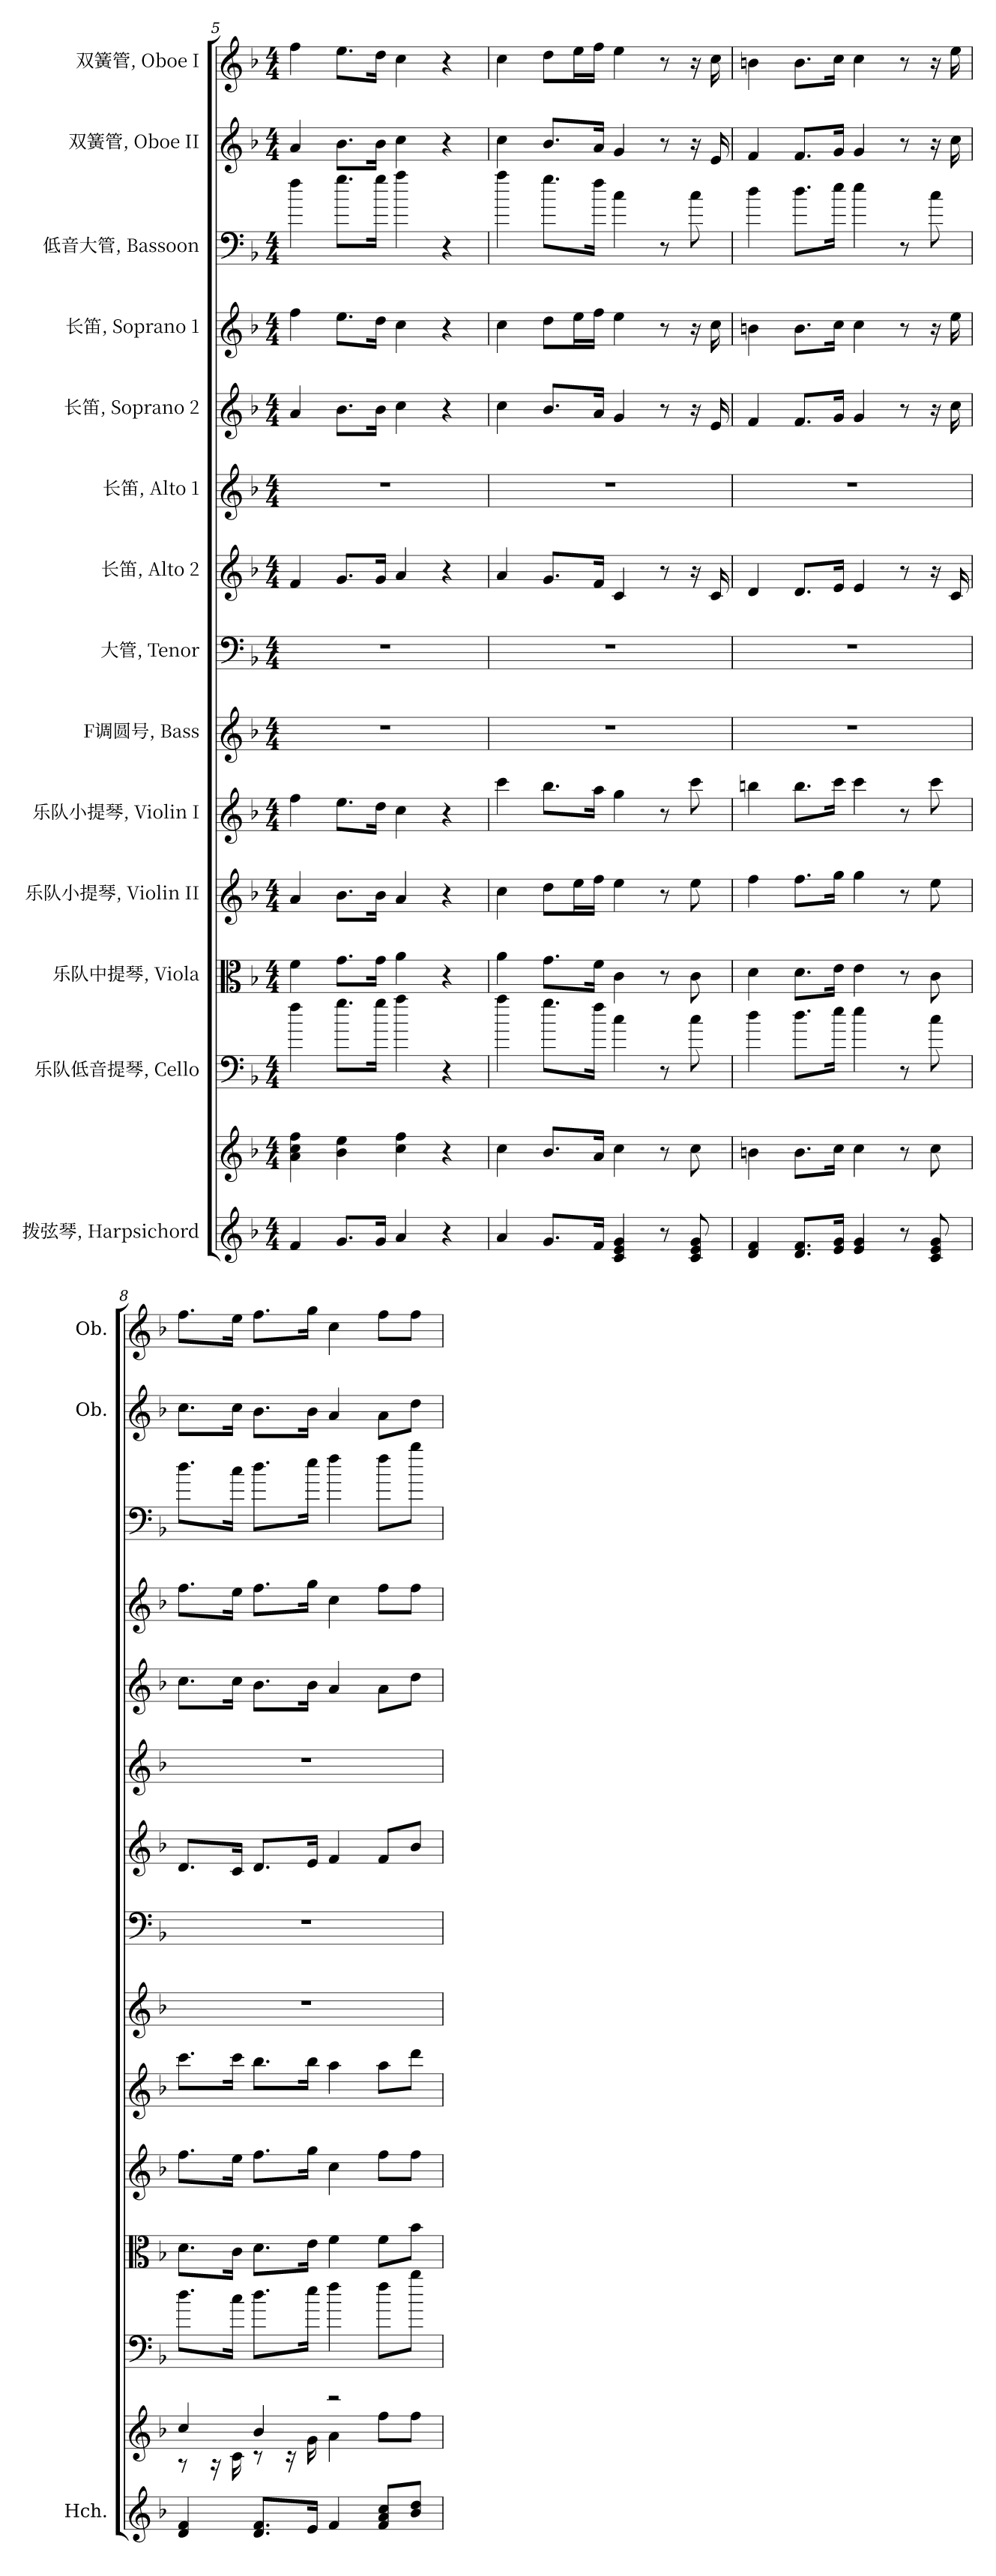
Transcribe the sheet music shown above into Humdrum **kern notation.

**kern	**kern	**kern	**kern	**kern	**kern	**kern	**kern	**kern	**kern	**kern	**kern	**kern	**kern	**kern
*part14	*part14	*part13	*part12	*part11	*part10	*part9	*part8	*part7	*part6	*part5	*part4	*part3	*part2	*part1
*staff15	*staff14	*staff13	*staff12	*staff11	*staff10	*staff9	*staff8	*staff7	*staff6	*staff5	*staff4	*staff3	*staff2	*staff1
*I"拨弦琴, Harpsichord	*	*I"乐队低音提琴, Cello	*I"乐队中提琴, Viola	*I"乐队小提琴, Violin II	*I"乐队小提琴, Violin I	*I"F调圆号, Bass	*I"大管, Tenor	*I"长笛, Alto 2	*I"长笛, Alto 1	*I"长笛, Soprano 2	*I"长笛, Soprano 1	*I"低音大管, Bassoon	*I"双簧管, Oboe II	*I"双簧管, Oboe I
*I'Hch.	*	*	*	*	*	*	*	*	*	*	*	*	*I'Ob.	*I'Ob.
*clefG2	*clefG2	*clefF4	*clefC3	*clefG2	*clefG2	*clefG2	*clefF4	*clefG2	*clefG2	*clefG2	*clefG2	*clefF4	*clefG2	*clefG2
*	*	*ITrd7c12	*	*	*	*ITrd4c7	*	*	*	*	*	*ITrd7c12	*	*
*k[b-]	*k[b-]	*k[b-]	*k[b-]	*k[b-]	*k[b-]	*k[b-e-]	*k[b-]	*k[b-]	*k[b-]	*k[b-]	*k[b-]	*k[b-]	*k[b-]	*k[b-]
*M4/4	*M4/4	*M4/4	*M4/4	*M4/4	*M4/4	*M4/4	*M4/4	*M4/4	*M4/4	*M4/4	*M4/4	*M4/4	*M4/4	*M4/4
=5	=5	=5	=5	=5	=5	=5	=5	=5	=5	=5	=5	=5	=5	=5
4f/	4a\ 4cc\ 4ff\	4f\	4f\	4a/	4ff\	1r	1r	4f/	1r	4a/	4ff\	4f\	4a/	4ff\
8.g/L	4b-\ 4ee\	8.g\L	8.g\L	8.b-\L	8.ee\L	.	.	8.g/L	.	8.b-\L	8.ee\L	8.g\L	8.b-\L	8.ee\L
16g/Jk	.	16g\Jk	16g\Jk	16b-\Jk	16dd\Jk	.	.	16g/Jk	.	16b-\Jk	16dd\Jk	16g\Jk	16b-\Jk	16dd\Jk
4a/	4cc\ 4ff\	4a\	4a\	4a/	4cc\	.	.	4a/	.	4cc\	4cc\	4a\	4cc\	4cc\
4r	4r	4r	4r	4r	4r	.	.	4r	.	4r	4r	4r	4r	4r
=6	=6	=6	=6	=6	=6	=6	=6	=6	=6	=6	=6	=6	=6	=6
4a/	4cc\	4a\	4a\	4cc\	4ccc\	1r	1r	4a/	1r	4cc\	4cc\	4a\	4cc\	4cc\
8.g/L	8.b-/L	8.g\L	8.g\L	8dd\L	8.bb-\L	.	.	8.g/L	.	8.b-/L	8dd\L	8.g\L	8.b-/L	8dd\L
.	.	.	.	16ee\L	.	.	.	.	.	.	16ee\L	.	.	16ee\L
16f/Jk	16a/Jk	16f\Jk	16f\Jk	16ff\JJ	16aa\Jk	.	.	16f/Jk	.	16a/Jk	16ff\JJ	16f\Jk	16a/Jk	16ff\JJ
4c/ 4e/ 4g/	4cc\	4c\	4c\	4ee\	4gg\	.	.	4c/	.	4g/	4ee\	4c\	4g/	4ee\
8r	8r	8r	8r	8r	8r	.	.	8r	.	8r	8r	8r	8r	8r
8c/ 8e/ 8g/	8cc\	8c\	8c\	8ee\	8ccc\	.	.	16r	.	16r	16r	8c\	16r	16r
.	.	.	.	.	.	.	.	16c/	.	16e/	16cc\	.	16e/	16cc\
!!LO:PB:g=z
=7	=7	=7	=7	=7	=7	=7	=7	=7	=7	=7	=7	=7	=7	=7
4d/ 4f/	4bn\	4d\	4d\	4ff\	4bbn\	1r	1r	4d/	1r	4f/	4bn\	4d\	4f/	4bn\
8.d/ 8.f/L	8.b\L	8.d\L	8.d\L	8.ff\L	8.bb\L	.	.	8.d/L	.	8.f/L	8.b\L	8.d\L	8.f/L	8.b\L
16e/ 16g/Jk	16cc\Jk	16e\Jk	16e\Jk	16gg\Jk	16ccc\Jk	.	.	16e/Jk	.	16g/Jk	16cc\Jk	16e\Jk	16g/Jk	16cc\Jk
4e/ 4g/	4cc\	4e\	4e\	4gg\	4ccc\	.	.	4e/	.	4g/	4cc\	4e\	4g/	4cc\
8r	8r	8r	8r	8r	8r	.	.	8r	.	8r	8r	8r	8r	8r
8c/ 8e/ 8g/	8cc\	8c\	8c\	8ee\	8ccc\	.	.	16r	.	16r	16r	8c\	16r	16r
.	.	.	.	.	.	.	.	16c/	.	16cc\	16ee\	.	16cc\	16ee\
=8	=8	=8	=8	=8	=8	=8	=8	=8	=8	=8	=8	=8	=8	=8
*	*^	*	*	*	*	*	*	*	*	*	*	*	*	*
4d/ 4f/	4cc/	8r	8.d\L	8.d\L	8.ff\L	8.ccc\L	1r	1r	8.d/L	1r	8.cc\L	8.ff\L	8.d\L	8.cc\L	8.ff\L
.	.	16r	.	.	.	.	.	.	.	.	.	.	.	.	.
.	.	16c\	16c\Jk	16c\Jk	16ee\Jk	16ccc\Jk	.	.	16c/Jk	.	16cc\Jk	16ee\Jk	16c\Jk	16cc\Jk	16ee\Jk
8.d/ 8.f/L	4b-/	8r	8.d\L	8.d\L	8.ff\L	8.bb-\L	.	.	8.d/L	.	8.b-\L	8.ff\L	8.d\L	8.b-\L	8.ff\L
.	.	16r	.	.	.	.	.	.	.	.	.	.	.	.	.
16e/Jk	.	16g\	16e\Jk	16e\Jk	16gg\Jk	16bb-\Jk	.	.	16e/Jk	.	16b-\Jk	16gg\Jk	16e\Jk	16b-\Jk	16gg\Jk
4f/	2r	4a\	4f\	4f\	4cc\	4aa\	.	.	4f/	.	4a/	4cc\	4f\	4a/	4cc\
8f/ 8a/ 8cc/L	.	8ff\L	8f\L	8f\L	8ff\L	8aa\L	.	.	8f/L	.	8a\L	8ff\L	8f\L	8a\L	8ff\L
8b-/ 8dd/J	.	8ff\J	8b-\J	8b-\J	8ff\J	8ddd\J	.	.	8b-/J	.	8dd\J	8ff\J	8b-\J	8dd\J	8ff\J
*	*v	*v	*	*	*	*	*	*	*	*	*	*	*	*	*
=	=	=	=	=	=	=	=	=	=	=	=	=	=	=
*-	*-	*-	*-	*-	*-	*-	*-	*-	*-	*-	*-	*-	*-	*-
